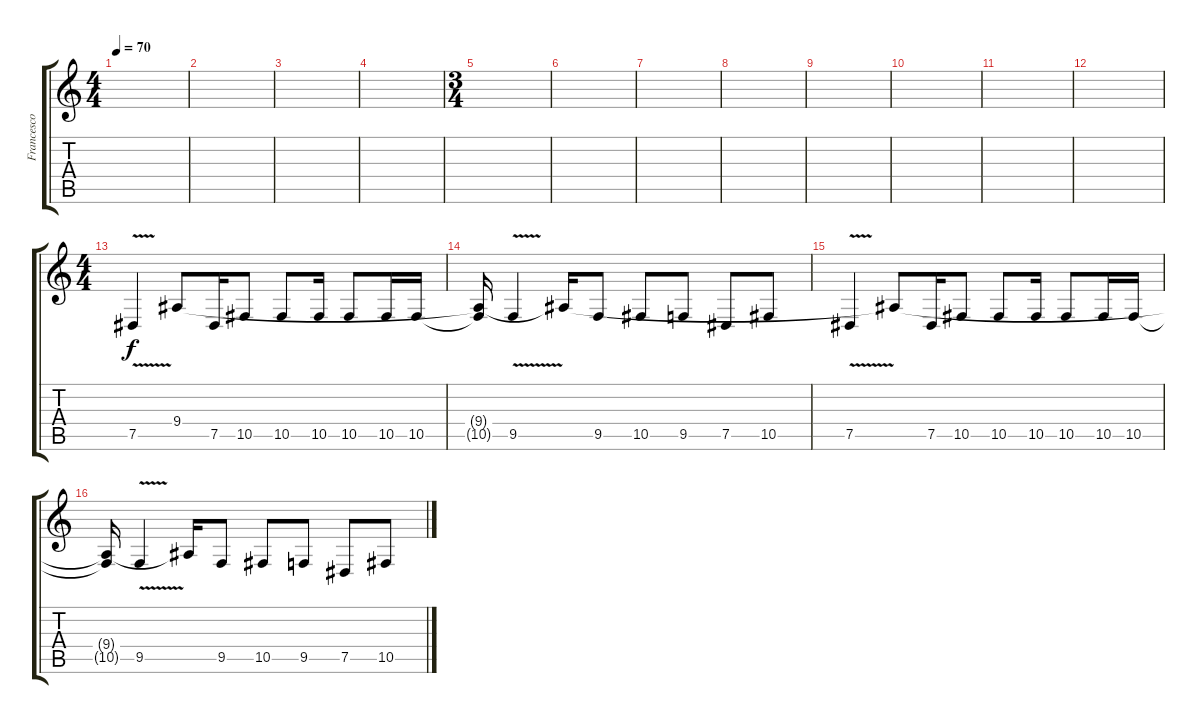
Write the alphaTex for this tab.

\track ("Francesco Sosto (2nd Vocals)" "Francesco ") {instrument tenorsax}
\staff {score tabs}
\tuning (Eb4 Bb3 Gb3 Db3 Ab2 Eb2) {hide}
\ts (4 4)
\tempo 70
\clef g2
\ks c
|
|
|
|
\ts (3 4)
|
|
|
|
|
|
|
|
\ts (4 4)
7.5{v}.4 9.4.8 7.5.16 10.5.8 10.5.8 10.5.16 10.5.8 10.5.16 10.5.16 |
(9.4{t} 10.5{t}).16 9.5{v}.4 9.4{t}.16 9.5.8 10.5.8 9.5.8 7.5.8 10.5.8 |
7.5{v}.4 9.4{t}.8 7.5.16 10.5.8 10.5.8 10.5.16 10.5.8 10.5.16 10.5.16 |
(9.4{t} 10.5{t}).16 9.5{v}.4 9.4{t}.16 9.5.8 10.5.8 9.5.8 7.5.8 10.5.8
